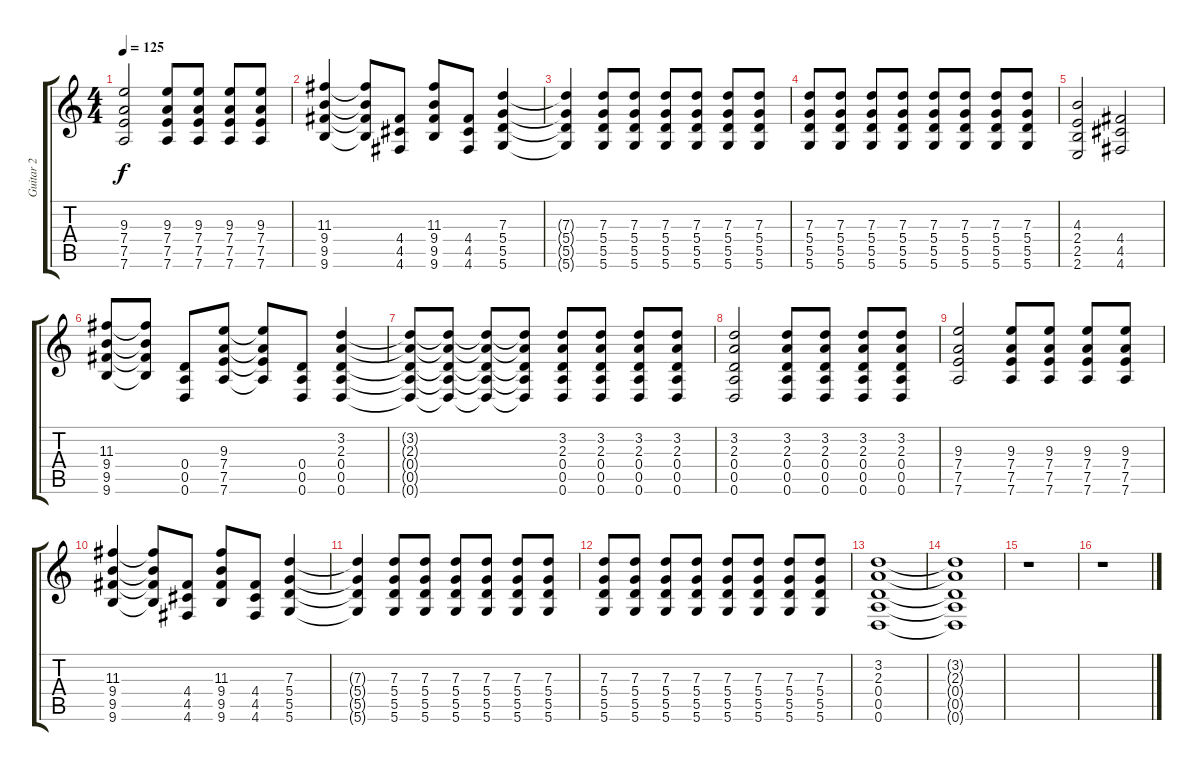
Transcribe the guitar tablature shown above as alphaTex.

\track ("Guitar 2" "Guitar 2") {instrument distortionguitar}
\staff {score tabs}
\tuning (E4 B3 G3 D3 A2 D2) {hide}
\ts (4 4)
\tempo 125
\clef g2
\ks c
(9.3 7.4 7.5 7.6).2{dy f} (9.3 7.4 7.5 7.6).8 (9.3 7.4 7.5 7.6).8 (9.3 7.4 7.5 7.6).8 (9.3 7.4 7.5 7.6).8 |
(11.3 9.4 9.5 9.6).4 (11.3{t} 9.4{t} 9.5{t} 9.6{t}).8 (4.4 4.5 4.6).8 (11.3 9.4 9.5 9.6).8 (4.4 4.5 4.6).8 (7.3 5.4 5.5 5.6).4 |
(7.3{t} 5.4{t} 5.5{t} 5.6{t}).4 (7.3 5.4 5.5 5.6).8 (7.3 5.4 5.5 5.6).8 (7.3 5.4 5.5 5.6).8 (7.3 5.4 5.5 5.6).8 (7.3 5.4 5.5 5.6).8 (7.3 5.4 5.5 5.6).8 |
(7.3 5.4 5.5 5.6).8 (7.3 5.4 5.5 5.6).8 (7.3 5.4 5.5 5.6).8 (7.3 5.4 5.5 5.6).8 (7.3 5.4 5.5 5.6).8 (7.3 5.4 5.5 5.6).8 (7.3 5.4 5.5 5.6).8 (7.3 5.4 5.5 5.6).8 |
(4.3 2.4 2.5 2.6).2 (4.4 4.5 4.6).2 |
(11.3 9.4 9.5 9.6).8 (11.3{t} 9.4{t} 9.5{t} 9.6{t}).8 (0.4 0.5 0.6).8 (9.3 7.4 7.5 7.6).8 (9.3{t} 7.4{t} 7.5{t} 7.6{t}).8 (0.4 0.5 0.6).8 (3.2 2.3 0.4 0.5 0.6).4 |
(3.2{t} 2.3{t} 0.4{t} 0.5{t} 0.6{t}).8 (3.2{t} 2.3{t} 0.4{t} 0.5{t} 0.6{t}).8 (3.2{t} 2.3{t} 0.4{t} 0.5{t} 0.6{t}).8 (3.2{t} 2.3{t} 0.4{t} 0.5{t} 0.6{t}).8 (3.2 2.3 0.4 0.5 0.6).8 (3.2 2.3 0.4 0.5 0.6).8 (3.2 2.3 0.4 0.5 0.6).8 (3.2 2.3 0.4 0.5 0.6).8 |
(3.2 2.3 0.4 0.5 0.6).2 (3.2 2.3 0.4 0.5 0.6).8 (3.2 2.3 0.4 0.5 0.6).8 (3.2 2.3 0.4 0.5 0.6).8 (3.2 2.3 0.4 0.5 0.6).8 |
(9.3 7.4 7.5 7.6).2 (9.3 7.4 7.5 7.6).8 (9.3 7.4 7.5 7.6).8 (9.3 7.4 7.5 7.6).8 (9.3 7.4 7.5 7.6).8 |
(11.3 9.4 9.5 9.6).4 (11.3{t} 9.4{t} 9.5{t} 9.6{t}).8 (4.4 4.5 4.6).8 (11.3 9.4 9.5 9.6).8 (4.4 4.5 4.6).8 (7.3 5.4 5.5 5.6).4 |
(7.3{t} 5.4{t} 5.5{t} 5.6{t}).4 (7.3 5.4 5.5 5.6).8 (7.3 5.4 5.5 5.6).8 (7.3 5.4 5.5 5.6).8 (7.3 5.4 5.5 5.6).8 (7.3 5.4 5.5 5.6).8 (7.3 5.4 5.5 5.6).8 |
(7.3 5.4 5.5 5.6).8 (7.3 5.4 5.5 5.6).8 (7.3 5.4 5.5 5.6).8 (7.3 5.4 5.5 5.6).8 (7.3 5.4 5.5 5.6).8 (7.3 5.4 5.5 5.6).8 (7.3 5.4 5.5 5.6).8 (7.3 5.4 5.5 5.6).8 |
(3.2 2.3 0.4 0.5 0.6).1 |
(3.2{t} 2.3{t} 0.4{t} 0.5{t} 0.6{t}).1 |
r.1 |
r.1
